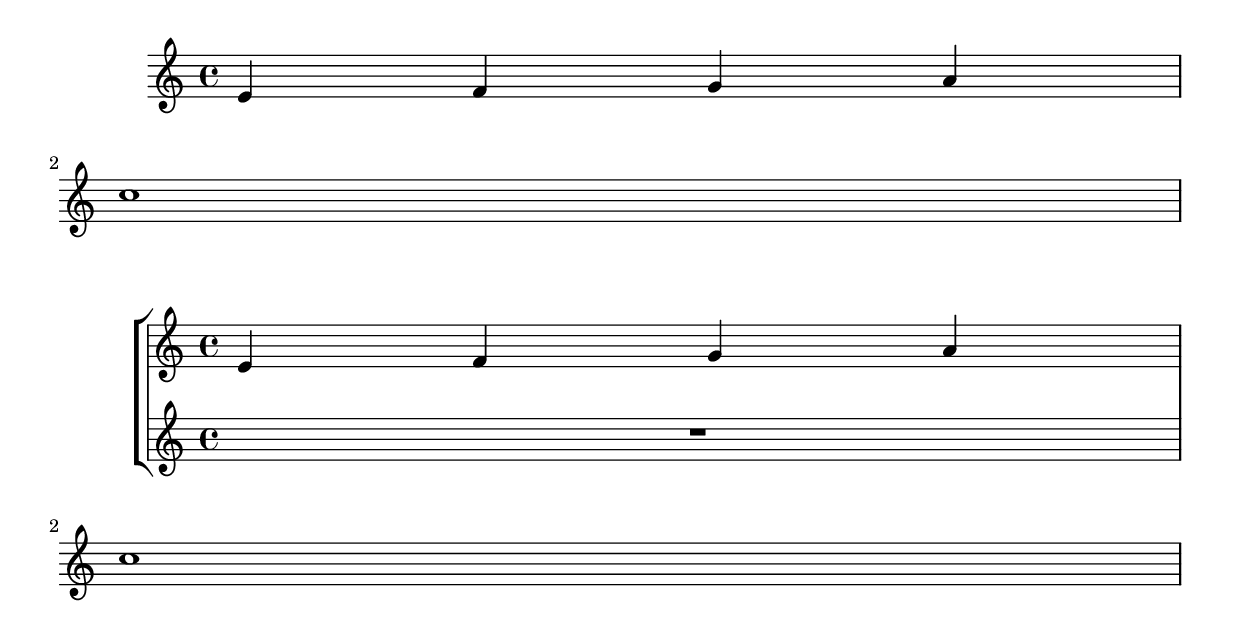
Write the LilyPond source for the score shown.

%% DO NOT EDIT this file manually; it is automatically
%% generated from LSR http://lsr.dsi.unimi.it
%% Make any changes in LSR itself, or in Documentation/snippets/new/ ,
%% and then run scripts/auxiliar/makelsr.py
%%
%% This file is in the public domain.
\version "2.14.2"

\header {
  lsrtags = "breaks, tweaks-and-overrides, staff-notation"

%% Translation of GIT committish: b482c3e5b56c3841a88d957e0ca12964bd3e64fa
  texidoces = "
El primer pentagrama vacío también se puede suprimir de la
partitura estableciendo la propiedad @code{remove-first} de
@code{VerticalAxisGroup}.  Esto se puede hacer globalmente dentro
del bloque @code{\\layout}, o localmente dentro del pentagrama
concreto que se quiere suprimir.  En este último caso, tenemos que
especificar el contexto (@code{Staff} se aplica sólo al pentagrama
actual) delante de la propiedad.

El pentagrama inferior del segundo grupo no se elimina, porque el
ajuste sólo se aplica al pentagrama concreto dentro del que se
escribe.

"
  doctitlees = "Quitar la primera línea vacía"


%% Translation of GIT committish: 0a868be38a775ecb1ef935b079000cebbc64de40
  texidocde = "
Ein leeres Notensystem kann auch aus der ersten Zeile einer Partitur
entfernt werden, indem die Eigenschaft @code{remove-first} der
@code{VerticalAxisGroup}-Eigenschaft eingesetzt wird.  Das kann
man global in einer @code{\\layout}-Umgebung oder lokal in dem
bestimmten Notensystem machen, das entfernt werden soll.  In letzterem
Fall muss man den Kontext angeben.

Das untere Notensystem der zweiten Systemgruppe wird nicht entfernt,
weil in die Einstellungen in dem Schnipsel nur für das eine Notensystem
gültig sind.

"
  doctitlede = "Die erste leere Notenzeile auch entfernen"

%% Translation of GIT committish: 28097cf54698db364afeb75658e4c8e0e0ccd716
  texidocfr = "
Par défaut, le premier système comportera absolument toutes les portées.
Si vous préférez masquer les portées vides y compris pour le premier
système, vous devrez activer la propriété @code{remove-first} du
@code{VerticalAxisGroup}.  Mentionnée dans un bloc @code{\\layout},
cette commande agira de manière globale.  Pour qu'elle ne soit effective
que pour une portée particulière, vous devrez également spécifier le
contexte (@code{Staff} pour qu'il ne concerne que la portée en cours) en
préfixe de la propriété.

La première ligne inférieure du deuxième @code{StaffGroup} est bien
présente, pour la simple raison que le réglage en question ne s'applique
qu'à la portée dans laquelle il a été inscrit.

"
  doctitlefr = "Masquage de la première ligne si elle est vide"

  texidoc = "
The first empty staff can also be removed from the score by setting the
@code{VerticalAxisGroup} property @code{remove-first}. This can be done
globally inside the @code{\\layout} block, or locally inside the
specific staff that should be removed.  In the latter case, you have to
specify the context (@code{Staff} applies only to the current staff) in
front of the property.

The lower staff of the second staff group is not removed, because the
setting applies only to the specific staff inside of which it is
written.

"
  doctitle = "Removing the first empty line"
} % begin verbatim


\layout {
  \context {
    \Staff \RemoveEmptyStaves
    % To use the setting globally, uncomment the following line:
    % \override VerticalAxisGroup #'remove-first = ##t
  }
}
\new StaffGroup <<
  \new Staff \relative c' {
    e4 f g a \break
    c1
  }
  \new Staff {
    % To use the setting globally, comment this line,
    % uncomment the line in the \layout block above
    \override Staff.VerticalAxisGroup #'remove-first = ##t
    R1 \break
    R
  }
>>
\new StaffGroup <<
  \new Staff \relative c' {
    e4 f g a \break
    c1
  }
  \new Staff {
    R1 \break
    R
  }
>>

